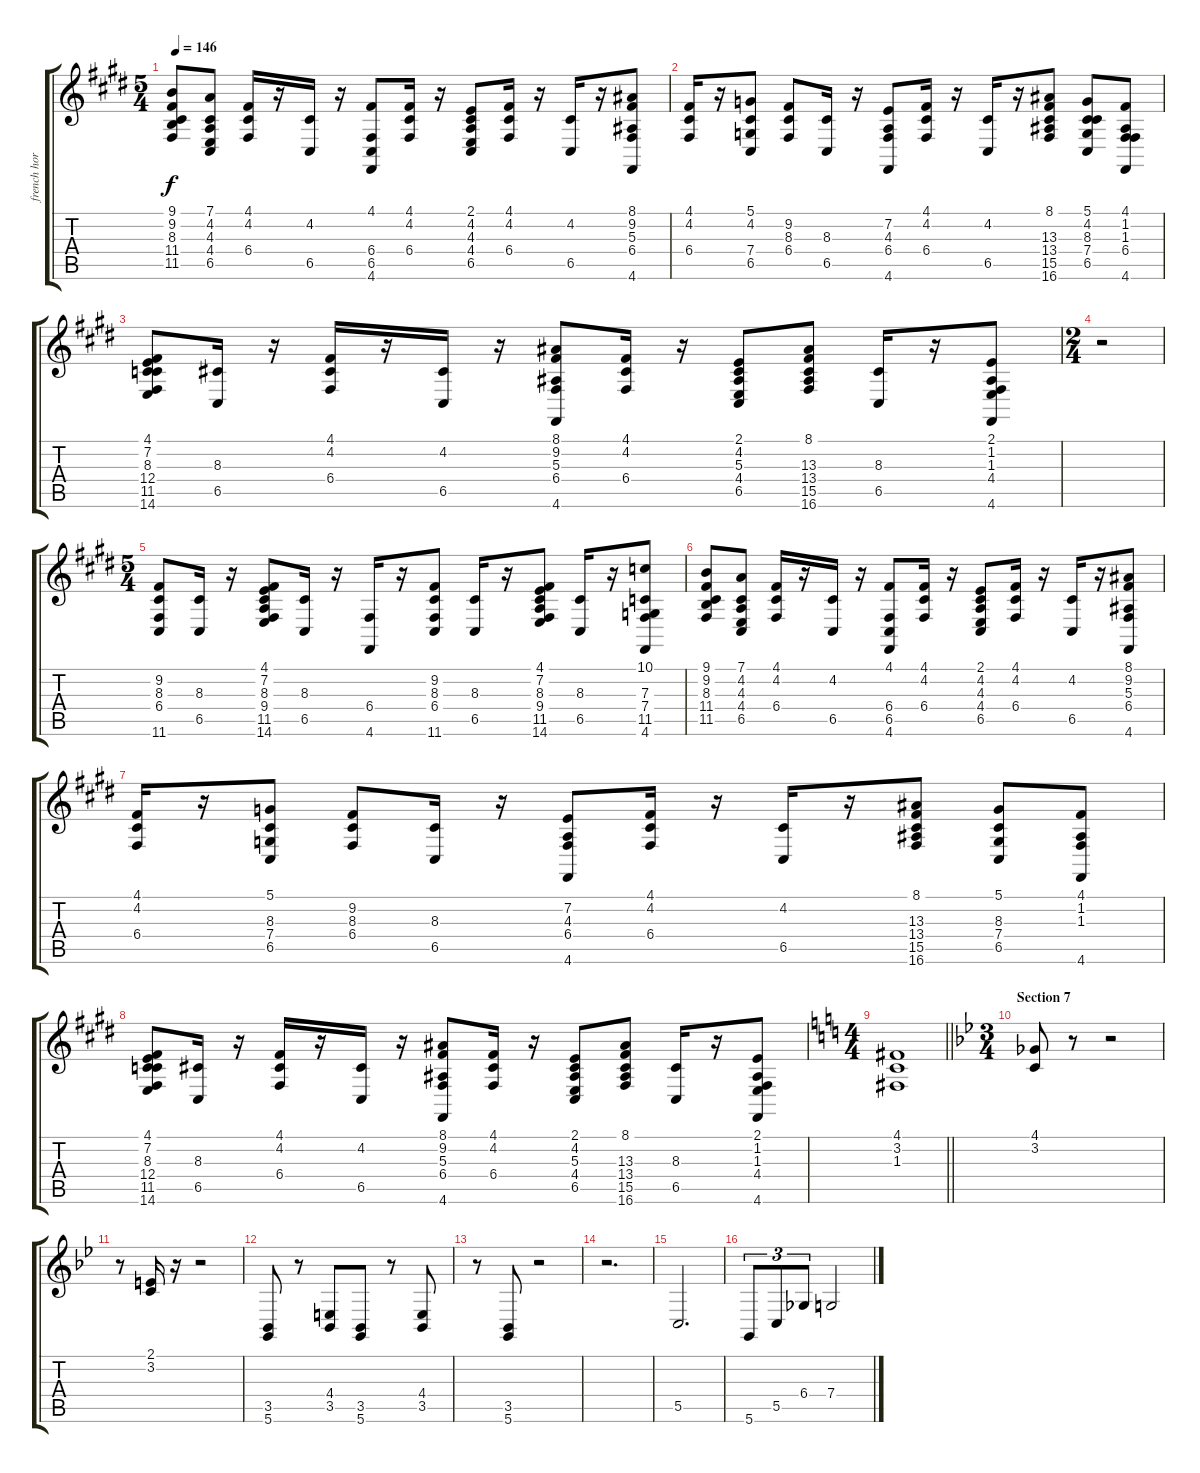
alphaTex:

\track ("french horn" "french hor") {instrument frenchhorn}
\staff {score tabs}
\tuning (D4 A3 F3 C3 G2 D2) {hide}
\ts (5 4)
\tempo 146
\clef g2
\ks c#minor
(9.1 9.2 8.3 11.4 11.5).8{dy f} (7.1 4.2 4.3 4.4 6.5).8 (4.1 4.2 6.4).16 r.16 (4.2 6.5).16 r.16 (4.1 6.4 6.5 4.6).8 (4.1 4.2 6.4).16 r.16 (2.1 4.2 4.3 4.4 6.5).8 (4.1 4.2 6.4).16 r.16 (4.2 6.5).16 r.16 (8.1 9.2 5.3 6.4 4.6).8 |
(4.1 4.2 6.4).16 r.16 (5.1 4.2 7.4 6.5).8 (9.2 8.3 6.4).8 (8.3 6.5).16 r.16 (7.2 4.3 6.4 4.6).8 (4.1 4.2 6.4).16 r.16 (4.2 6.5).16 r.16 (8.1 13.3 13.4 15.5 16.6).8 (5.1 4.2 8.3 7.4 6.5).8 (4.1 1.2 1.3 6.4 4.6).8 |
(4.1 7.2 8.3 12.4 11.5 14.6).8 (8.3 6.5).16 r.16 (4.1 4.2 6.4).16 r.16 (4.2 6.5).16 r.16 (8.1 9.2 5.3 6.4 4.6).8 (4.1 4.2 6.4).16 r.16 (2.1 4.2 5.3 4.4 6.5).8 (8.1 13.3 13.4 15.5 16.6).8 (8.3 6.5).16 r.16 (2.1 1.2 1.3 4.4 4.6).8 |
\ts (2 4)
r.2 |
\ts (5 4)
(9.2 8.3 6.4 11.6).8 (8.3 6.5).16 r.16 (4.1 7.2 8.3 9.4 11.5 14.6).8 (8.3 6.5).16 r.16 (6.4 4.6).16 r.16 (9.2 8.3 6.4 11.6).8 (8.3 6.5).16 r.16 (4.1 7.2 8.3 9.4 11.5 14.6).8 (8.3 6.5).16 r.16 (10.1 7.3 7.4 11.5 4.6).8 |
(9.1 9.2 8.3 11.4 11.5).8 (7.1 4.2 4.3 4.4 6.5).8 (4.1 4.2 6.4).16 r.16 (4.2 6.5).16 r.16 (4.1 6.4 6.5 4.6).8 (4.1 4.2 6.4).16 r.16 (2.1 4.2 4.3 4.4 6.5).8 (4.1 4.2 6.4).16 r.16 (4.2 6.5).16 r.16 (8.1 9.2 5.3 6.4 4.6).8 |
(4.1 4.2 6.4).16 r.16 (5.1 8.3 7.4 6.5).8 (9.2 8.3 6.4).8 (8.3 6.5).16 r.16 (7.2 4.3 6.4 4.6).8 (4.1 4.2 6.4).16 r.16 (4.2 6.5).16 r.16 (8.1 13.3 13.4 15.5 16.6).8 (5.1 8.3 7.4 6.5).8 (4.1 1.2 1.3 4.6).8 |
(4.1 7.2 8.3 12.4 11.5 14.6).8 (8.3 6.5).16 r.16 (4.1 4.2 6.4).16 r.16 (4.2 6.5).16 r.16 (8.1 9.2 5.3 6.4 4.6).8 (4.1 4.2 6.4).16 r.16 (2.1 4.2 5.3 4.4 6.5).8 (8.1 13.3 13.4 15.5 16.6).8 (8.3 6.5).16 r.16 (2.1 1.2 1.3 4.4 4.6).8 |
\ts (4 4)
\barLineRight lightlight
\ks aminor
(4.1 3.2 1.3).1 |
\ts (3 4)
\section ("" "Section 7")
\ks gminor
(4.1 3.2).8 r.8 r.2 |
r.8 (2.1 3.2).16 r.16 r.2 |
(3.5 5.6).8 r.8 (4.4 3.5).8 (3.5 5.6).8 r.8 (4.4 3.5).8 |
r.8 (3.5 5.6).8 r.2 |
r.2{d} |
5.5.2{d} |
5.6.8{tu (3 2)} 5.5.8{tu (3 2)} 6.4.8{tu (3 2)} 7.4.2
